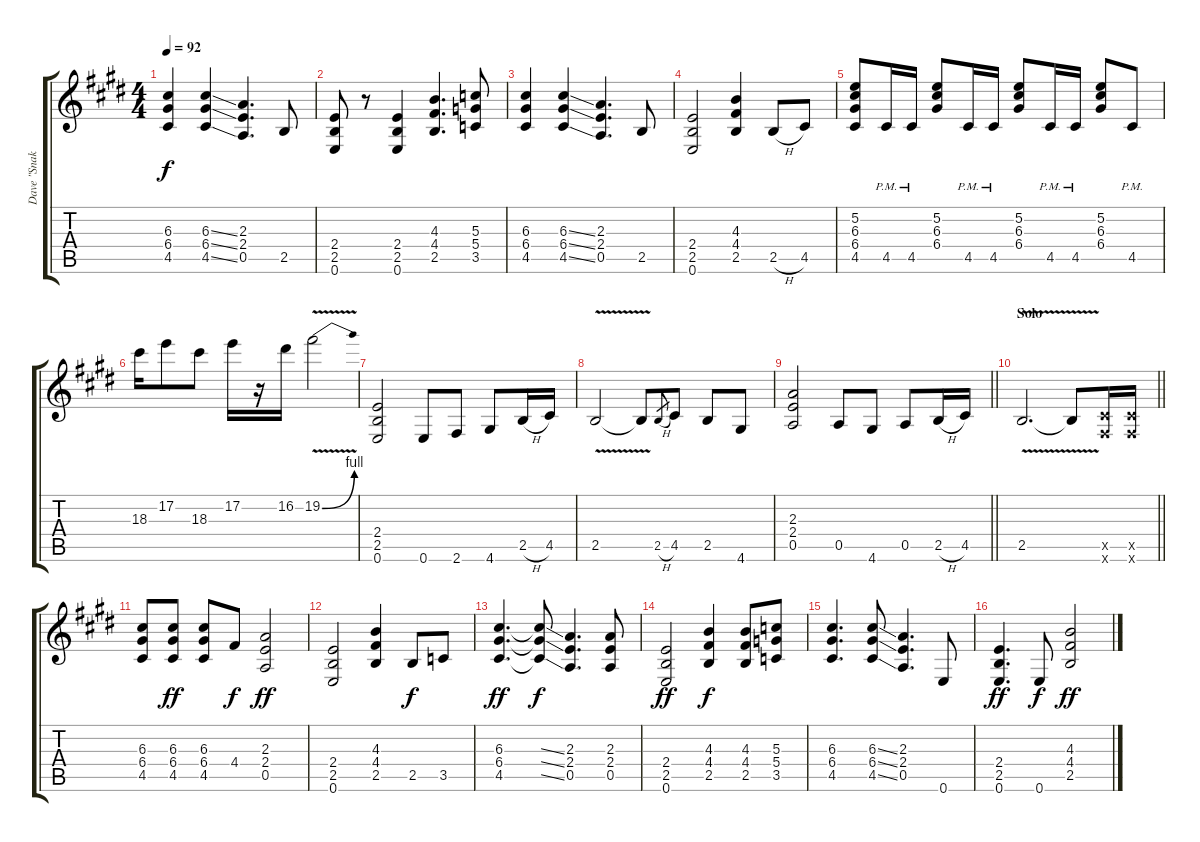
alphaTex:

\track ("Dave \"Snake\" Sabo" "Dave \"Snak") {instrument distortionguitar}
\staff {score tabs}
\tuning (E4 B3 G3 D3 A2 E2) {hide}
\ts (4 4)
\tempo 92
\clef g2
\ks e
(6.3 6.4 4.5).4{dy f} (6.3{ss} 6.4{ss} 4.5{ss}).4 (2.3 2.4 0.5).4{d} 2.5.8 |
(2.4 2.5 0.6).8 r.8 (2.4 2.5 0.6).4 (4.3 4.4 2.5).4{d} (5.3 5.4 3.5).8 |
(6.3 6.4 4.5).4 (6.3{ss} 6.4{ss} 4.5{ss}).4 (2.3 2.4 0.5).4{d} 2.5.8 |
(2.4 2.5 0.6).2 (4.3 4.4 2.5).4 2.5{h}.8 4.5.8 |
(5.2 6.3 6.4 4.5).8 4.5{pm}.16 4.5{pm}.16 (5.2 6.3 6.4).8 4.5{pm}.16 4.5{pm}.16 (5.2 6.3 6.4).8 4.5{pm}.16 4.5{pm}.16 (5.2 6.3 6.4).8 4.5{pm}.8 |
18.3.16{volume 16} 17.2.8 18.3.8 17.2.16 r.16 16.2.16 19.2{be (bend 0 0 60 4) v}.2 |
(2.4 2.5 0.6).2{volume 13} 0.6.8 2.6.8 4.6.8 2.5{h}.16 4.5.16 |
2.5{v}.2 2.5{t}.8 2.5{h}.8{gr} 4.5.8 2.5.8 4.6.8 |
\barLineRight lightlight
(2.3 2.4 0.5).2 0.5.8 4.6.8 0.5.8 2.5{h}.16 4.5.16 |
\section ("" "Solo")
\barLineRight lightlight
2.5{v}.2{d} 2.5{t}.8 (4.5{x} 2.6{x}).16{balance 8} (4.5{x} 2.6{x}).16 |
(6.3 6.4 4.5).8 (6.3 6.4 4.5).8{dy ff} (6.3 6.4 4.5).8 4.4.8{dy f} (2.3 2.4 0.5).2{dy ff} |
(2.4 2.5 0.6).2 (4.3 4.4 2.5).4 2.5.8{dy f} 3.5.8 |
(6.3 6.4 4.5).4{d dy ff} (6.3{ss t} 6.4{ss t} 4.5{ss t}).8{dy f} (2.3 2.4 0.5).4{d} (2.3 2.4 0.5).8 |
(2.4 2.5 0.6).2{dy ff} (4.3 4.4 2.5).4{dy f} (4.3 4.4 2.5).8 (5.3 5.4 3.5).8 |
(6.3 6.4 4.5).4{d} (6.3{ss} 6.4{ss} 4.5{ss}).8 (2.3 2.4 0.5).4{d} 0.6.8 |
(2.4 2.5 0.6).4{d dy ff} 0.6.8{dy f} (4.3 4.4 2.5).2{dy ff}
